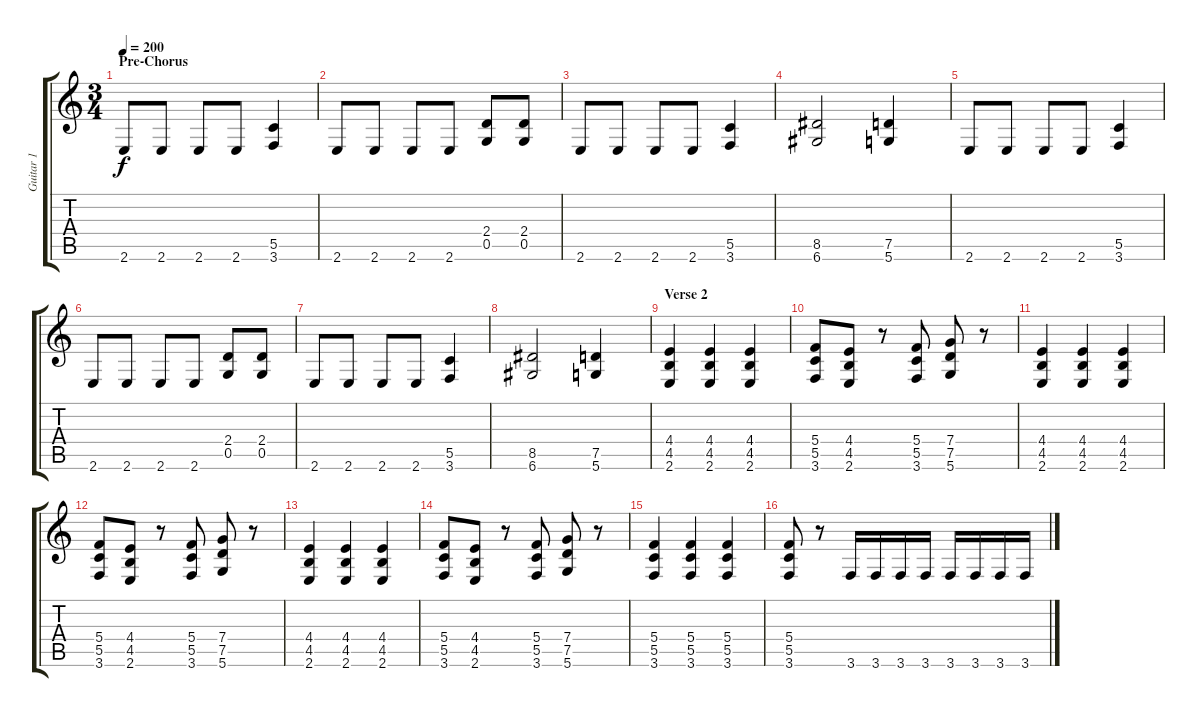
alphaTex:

\track ("Guitar 1" "Guitar 1") {instrument distortionguitar}
\staff {score tabs}
\tuning (D4 A3 F3 C3 G2 D2) {hide}
\ts (3 4)
\section ("" "Pre-Chorus")
\tempo 200
\clef g2
\ks c
2.6.8{dy f} 2.6.8 2.6.8 2.6.8 (5.5 3.6).4 |
2.6.8 2.6.8 2.6.8 2.6.8 (2.4 0.5).8 (2.4 0.5).8 |
2.6.8 2.6.8 2.6.8 2.6.8 (5.5 3.6).4 |
(8.5 6.6).2 (7.5 5.6).4 |
2.6.8 2.6.8 2.6.8 2.6.8 (5.5 3.6).4 |
2.6.8 2.6.8 2.6.8 2.6.8 (2.4 0.5).8 (2.4 0.5).8 |
2.6.8 2.6.8 2.6.8 2.6.8 (5.5 3.6).4 |
(8.5 6.6).2 (7.5 5.6).4 |
\section ("" "Verse 2")
(4.4 4.5 2.6).4 (4.4 4.5 2.6).4 (4.4 4.5 2.6).4 |
(5.4 5.5 3.6).8 (4.4 4.5 2.6).8 r.8 (5.4 5.5 3.6).8 (7.4 7.5 5.6).8 r.8 |
(4.4 4.5 2.6).4 (4.4 4.5 2.6).4 (4.4 4.5 2.6).4 |
(5.4 5.5 3.6).8 (4.4 4.5 2.6).8 r.8 (5.4 5.5 3.6).8 (7.4 7.5 5.6).8 r.8 |
(4.4 4.5 2.6).4 (4.4 4.5 2.6).4 (4.4 4.5 2.6).4 |
(5.4 5.5 3.6).8 (4.4 4.5 2.6).8 r.8 (5.4 5.5 3.6).8 (7.4 7.5 5.6).8 r.8 |
(5.4 5.5 3.6).4 (5.4 5.5 3.6).4 (5.4 5.5 3.6).4 |
(5.4 5.5 3.6).8 r.8 3.6.16 3.6.16 3.6.16 3.6.16 3.6.16 3.6.16 3.6.16 3.6.16
